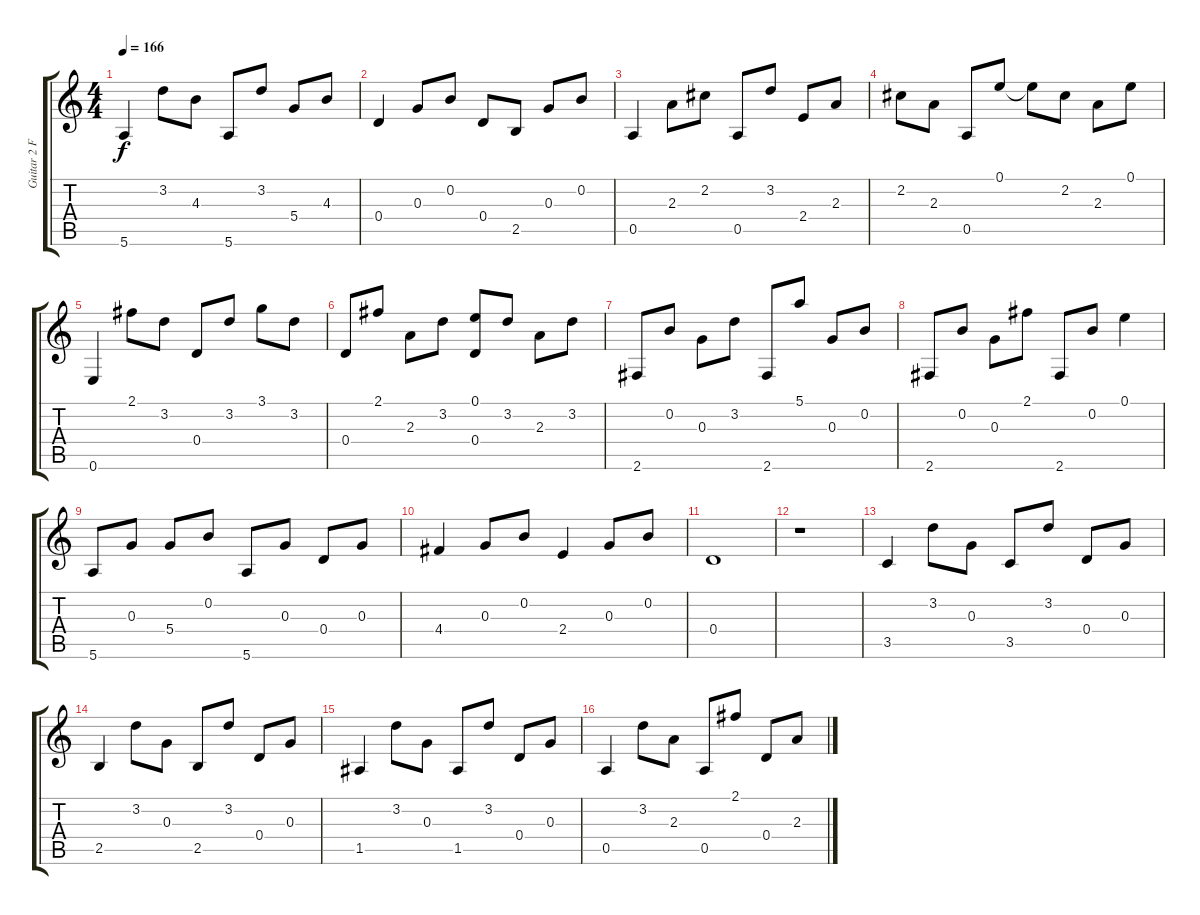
\track ("Guitar 2 Fingerpicking" "Guitar 2 F") {instrument acousticguitarnylon}
\staff {score tabs}
\tuning (E4 B3 G3 D3 A2 E2) {hide}
\ts (4 4)
\tempo 166
\clef g2
\ks c
5.6.4{dy f} 3.2.8 4.3.8 5.6.8 3.2.8 5.4.8 4.3.8 |
0.4.4 0.3.8 0.2.8 0.4.8 2.5.8 0.3.8 0.2.8 |
0.5.4 2.3.8 2.2.8 0.5.8 3.2.8 2.4.8 2.3.8 |
2.2.8 2.3.8 0.5.8 0.1.8 0.1{t}.8 2.2.8 2.3.8 0.1.8 |
0.6.4 2.1.8 3.2.8 0.4.8 3.2.8 3.1.8 3.2.8 |
0.4.8 2.1.8 2.3.8 3.2.8 (0.1 0.4).8 3.2.8 2.3.8 3.2.8 |
2.6.8 0.2.8 0.3.8 3.2.8 2.6.8 5.1.8 0.3.8 0.2.8 |
2.6.8 0.2.8 0.3.8 2.1.8 2.6.8 0.2.8 0.1.4 |
5.6.8 0.3.8 5.4.8 0.2.8 5.6.8 0.3.8 0.4.8 0.3.8 |
4.4.4 0.3.8 0.2.8 2.4.4 0.3.8 0.2.8 |
0.4.1 |
r.1 |
3.5.4 3.2.8 0.3.8 3.5.8 3.2.8 0.4.8 0.3.8 |
2.5.4 3.2.8 0.3.8 2.5.8 3.2.8 0.4.8 0.3.8 |
1.5.4 3.2.8 0.3.8 1.5.8 3.2.8 0.4.8 0.3.8 |
0.5.4 3.2.8 2.3.8 0.5.8 2.1.8 0.4.8 2.3.8
